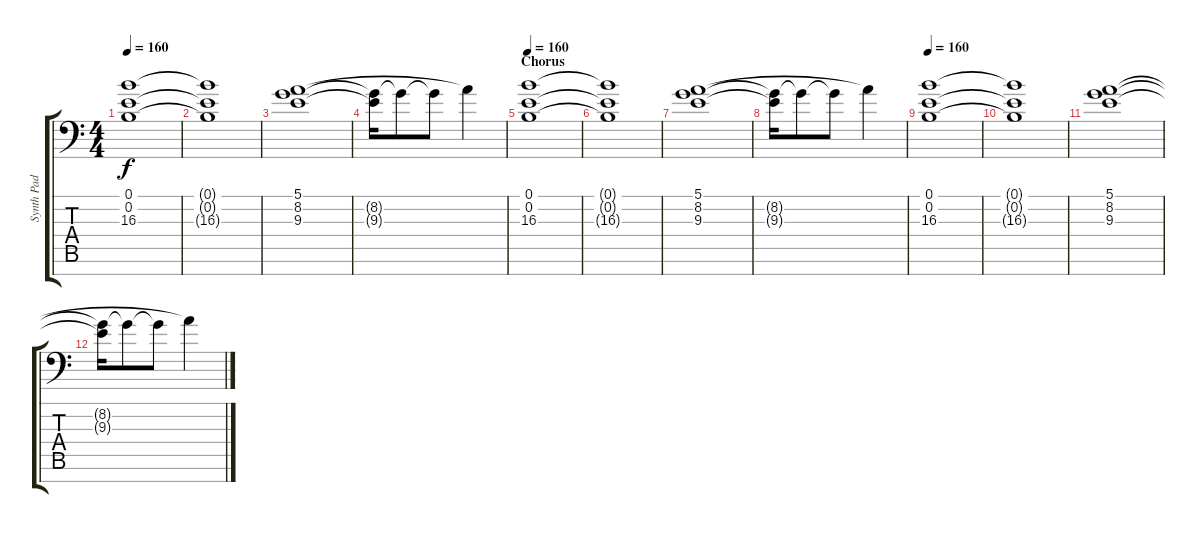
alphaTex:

\track ("Synth Pad (Chords)" "Synth Pad ") {instrument stringensemble1}
\staff {score tabs}
\tuning (E4 B3 G3 D3 A2 E2 C-1) {hide}
\ts (4 4)
\tempo 160
\clef f4
\ks c
(0.1 0.2 16.3).1{dy f} |
(0.1{t} 0.2{t} 16.3{t}).1 |
(5.1 8.2 9.3).1 |
(8.2{t} 9.3{t}).16 8.2{t}.8 8.2{t}.8 5.1{t}.4 |
\section ("" "Chorus")
\tempo 160
(0.1 0.2 16.3).1 |
(0.1{t} 0.2{t} 16.3{t}).1 |
(5.1 8.2 9.3).1 |
(8.2{t} 9.3{t}).16 8.2{t}.8 8.2{t}.8 5.1{t}.4 |
\tempo 160
(0.1 0.2 16.3).1 |
(0.1{t} 0.2{t} 16.3{t}).1 |
(5.1 8.2 9.3).1 |
(8.2{t} 9.3{t}).16 8.2{t}.8 8.2{t}.8 5.1{t}.4
